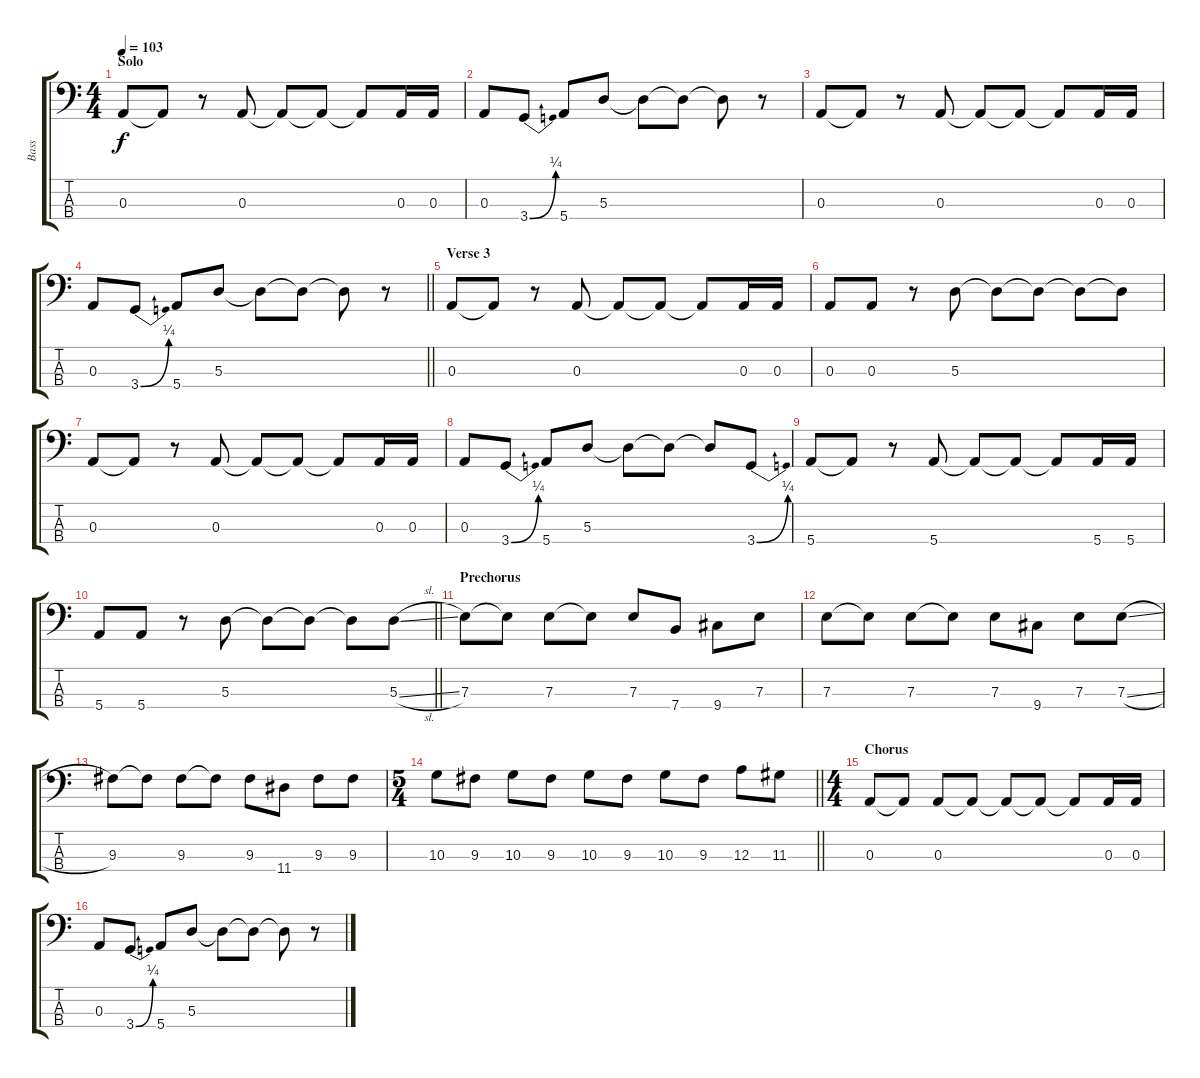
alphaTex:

\track ("Bass" "Bass") {instrument electricbassfinger}
\staff {score tabs}
\tuning (G2 D2 A1 E1) {hide}
\ts (4 4)
\section ("" "Solo")
\tempo 103
\clef f4
\ks c
0.3.8{dy f} 0.3{t}.8 r.8 0.3.8 0.3{t}.8 0.3{t}.8 0.3{t}.8 0.3.16 0.3.16 |
0.3.8 3.4{be (bend 0 0 60 1)}.8 5.4.8 5.3.8 5.3{t}.8 5.3{t}.8 5.3{t}.8 r.8 |
0.3.8 0.3{t}.8 r.8 0.3.8 0.3{t}.8 0.3{t}.8 0.3{t}.8 0.3.16 0.3.16 |
\barLineRight lightlight
0.3.8 3.4{be (bend 0 0 60 1)}.8 5.4.8 5.3.8 5.3{t}.8 5.3{t}.8 5.3{t}.8 r.8 |
\section ("" "Verse 3")
0.3.8 0.3{t}.8 r.8 0.3.8 0.3{t}.8 0.3{t}.8 0.3{t}.8 0.3.16 0.3.16 |
0.3.8 0.3.8 r.8 5.3.8 5.3{t}.8 5.3{t}.8 5.3{t}.8 5.3{t}.8 |
0.3.8 0.3{t}.8 r.8 0.3.8 0.3{t}.8 0.3{t}.8 0.3{t}.8 0.3.16 0.3.16 |
0.3.8 3.4{be (bend 0 0 60 1)}.8 5.4.8 5.3.8 5.3{t}.8 5.3{t}.8 5.3{t}.8 3.4{be (bend 0 0 60 1)}.8 |
5.4.8 5.4{t}.8 r.8 5.4.8 5.4{t}.8 5.4{t}.8 5.4{t}.8 5.4.16 5.4.16 |
\barLineRight lightlight
5.4.8 5.4.8 r.8 5.3.8 5.3{t}.8 5.3{t}.8 5.3{t}.8 5.3{sl}.8 |
\section ("" "Prechorus")
7.3.8 7.3{t}.8 7.3.8 7.3{t}.8 7.3.8 7.4.8 9.4.8 7.3.8 |
7.3.8 7.3{t}.8 7.3.8 7.3{t}.8 7.3.8 9.4.8 7.3.8 7.3{sl}.8 |
9.3.8 9.3{t}.8 9.3.8 9.3{t}.8 9.3.8 11.4.8 9.3.8 9.3.8 |
\ts (5 4)
\barLineRight lightlight
10.3.8 9.3.8 10.3.8 9.3.8 10.3.8 9.3.8 10.3.8 9.3.8 12.3.8 11.3.8 |
\ts (4 4)
\section ("" "Chorus")
0.3.8 0.3{t}.8 0.3.8 0.3{t}.8 0.3{t}.8 0.3{t}.8 0.3{t}.8 0.3.16 0.3.16 |
0.3.8 3.4{be (bend 0 0 60 1)}.8 5.4.8 5.3.8 5.3{t}.8 5.3{t}.8 5.3{t}.8 r.8
